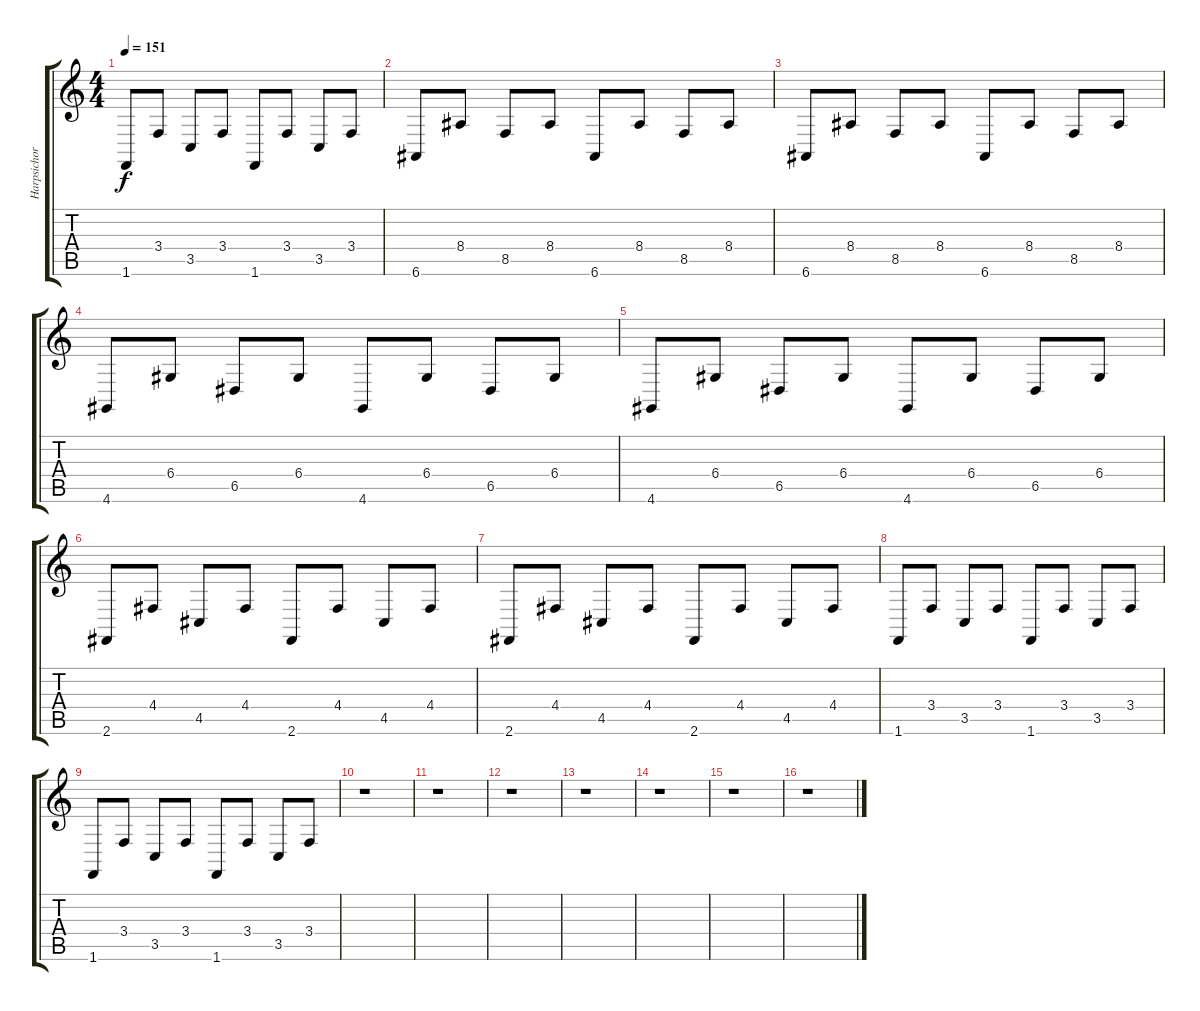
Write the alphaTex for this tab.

\track ("Harpsichord - Left" "Harpsichor") {instrument harpsichord}
\staff {score tabs}
\tuning (E4 B3 G3 D3 A2 E2) {hide}
\ts (4 4)
\tempo 151
\clef g2
\ks c
1.6.8{dy f} 3.4.8 3.5.8 3.4.8 1.6.8 3.4.8 3.5.8 3.4.8 |
6.6.8 8.4.8 8.5.8 8.4.8 6.6.8 8.4.8 8.5.8 8.4.8 |
6.6.8 8.4.8 8.5.8 8.4.8 6.6.8 8.4.8 8.5.8 8.4.8 |
4.6.8 6.4.8 6.5.8 6.4.8 4.6.8 6.4.8 6.5.8 6.4.8 |
4.6.8 6.4.8 6.5.8 6.4.8 4.6.8 6.4.8 6.5.8 6.4.8 |
2.6.8 4.4.8 4.5.8 4.4.8 2.6.8 4.4.8 4.5.8 4.4.8 |
2.6.8 4.4.8 4.5.8 4.4.8 2.6.8 4.4.8 4.5.8 4.4.8 |
1.6.8 3.4.8 3.5.8 3.4.8 1.6.8 3.4.8 3.5.8 3.4.8 |
1.6.8 3.4.8 3.5.8 3.4.8 1.6.8 3.4.8 3.5.8 3.4.8 |
\section ("" "")
r.1 |
r.1 |
r.1 |
r.1 |
r.1 |
r.1 |
r.1
